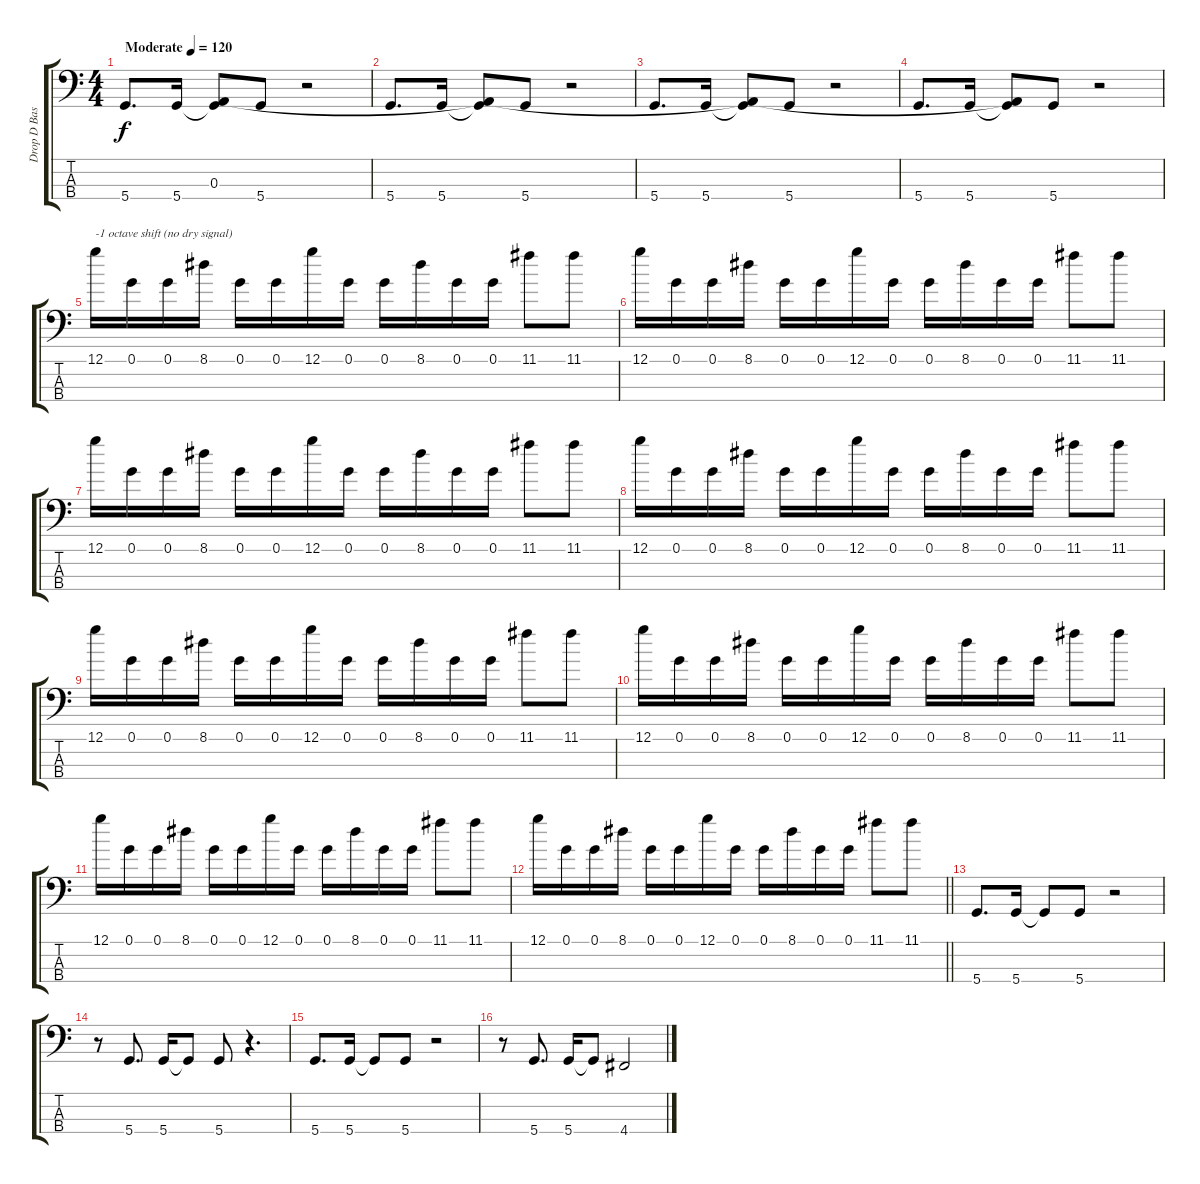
\track ("Drop D Bass (DADG)" "Drop D Bas") {instrument overdrivenguitar}
\staff {score tabs}
\tuning (G2 D2 A1 D1) {hide}
\ts (4 4)
\tempo (120 "Moderate")
\clef f4
\ks c
5.4.8{d dy f instrument overdrivenguitar} 5.4.16 (0.3 5.4{t}).8 5.4.8 r.2 |
5.4.8{d} 5.4.16 (0.3{t} 5.4{t}).8 5.4.8 r.2 |
5.4.8{d} 5.4.16 (0.3{t} 5.4{t}).8 5.4.8 r.2 |
5.4.8{d} 5.4.16 (0.3{t} 5.4{t}).8 5.4.8 r.2 |
12.1.16{ot 8vb txt "-1 octave shift (no dry signal)" volume 0} 0.1.16{ot 8vb} 0.1.16{ot 8vb} 8.1.16{ot 8vb} 0.1.16{ot 8vb} 0.1.16{ot 8vb} 12.1.16{ot 8vb} 0.1.16{ot 8vb} 0.1.16{ot 8vb} 8.1.16{ot 8vb} 0.1.16{ot 8vb} 0.1.16{ot 8vb} 11.1.8{ot 8vb} 11.1.8{ot 8vb} |
12.1.16{ot 8vb} 0.1.16{ot 8vb} 0.1.16{ot 8vb} 8.1.16{ot 8vb} 0.1.16{ot 8vb} 0.1.16{ot 8vb} 12.1.16{ot 8vb} 0.1.16{ot 8vb} 0.1.16{ot 8vb} 8.1.16{ot 8vb} 0.1.16{ot 8vb} 0.1.16{ot 8vb} 11.1.8{ot 8vb} 11.1.8{ot 8vb} |
12.1.16{ot 8vb} 0.1.16{ot 8vb} 0.1.16{ot 8vb} 8.1.16{ot 8vb} 0.1.16{ot 8vb} 0.1.16{ot 8vb} 12.1.16{ot 8vb} 0.1.16{ot 8vb} 0.1.16{ot 8vb} 8.1.16{ot 8vb} 0.1.16{ot 8vb} 0.1.16{ot 8vb} 11.1.8{ot 8vb} 11.1.8{ot 8vb} |
12.1.16{ot 8vb} 0.1.16{ot 8vb} 0.1.16{ot 8vb} 8.1.16{ot 8vb} 0.1.16{ot 8vb} 0.1.16{ot 8vb} 12.1.16{ot 8vb} 0.1.16{ot 8vb} 0.1.16{ot 8vb} 8.1.16{ot 8vb} 0.1.16{ot 8vb} 0.1.16{ot 8vb} 11.1.8{ot 8vb} 11.1.8{ot 8vb} |
12.1.16{ot 8vb} 0.1.16{ot 8vb} 0.1.16{ot 8vb} 8.1.16{ot 8vb} 0.1.16{ot 8vb} 0.1.16{ot 8vb} 12.1.16{ot 8vb} 0.1.16{ot 8vb} 0.1.16{ot 8vb} 8.1.16{ot 8vb} 0.1.16{ot 8vb} 0.1.16{ot 8vb} 11.1.8{ot 8vb} 11.1.8{ot 8vb} |
12.1.16{ot 8vb} 0.1.16{ot 8vb} 0.1.16{ot 8vb} 8.1.16{ot 8vb} 0.1.16{ot 8vb} 0.1.16{ot 8vb} 12.1.16{ot 8vb} 0.1.16{ot 8vb} 0.1.16{ot 8vb} 8.1.16{ot 8vb} 0.1.16{ot 8vb} 0.1.16{ot 8vb} 11.1.8{ot 8vb} 11.1.8{ot 8vb} |
12.1.16{ot 8vb} 0.1.16{ot 8vb} 0.1.16{ot 8vb} 8.1.16{ot 8vb} 0.1.16{ot 8vb} 0.1.16{ot 8vb} 12.1.16{ot 8vb} 0.1.16{ot 8vb} 0.1.16{ot 8vb} 8.1.16{ot 8vb} 0.1.16{ot 8vb} 0.1.16{ot 8vb} 11.1.8{ot 8vb} 11.1.8{ot 8vb} |
\barLineRight lightlight
12.1.16{ot 8vb} 0.1.16{ot 8vb} 0.1.16{ot 8vb} 8.1.16{ot 8vb} 0.1.16{ot 8vb} 0.1.16{ot 8vb} 12.1.16{ot 8vb} 0.1.16{ot 8vb} 0.1.16{ot 8vb} 8.1.16{ot 8vb} 0.1.16{ot 8vb} 0.1.16{ot 8vb} 11.1.8{ot 8vb} 11.1.8{ot 8vb} |
5.4.8{d volume 13} 5.4.16 5.4{t}.8 5.4.8 r.2 |
r.8 5.4.8{d} 5.4.16 5.4{t}.8 5.4.8 r.4{d} |
5.4.8{d} 5.4.16 5.4{t}.8 5.4.8 r.2 |
r.8 5.4.8{d} 5.4.16 5.4{t}.8 4.4.2
